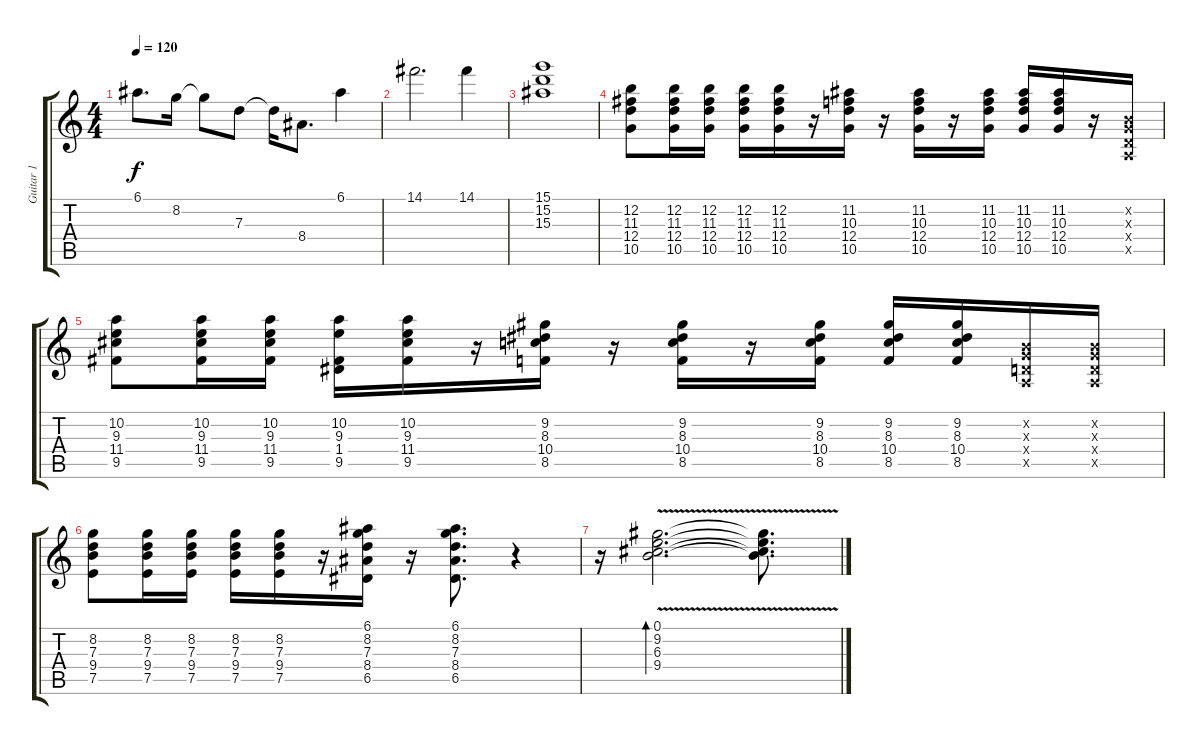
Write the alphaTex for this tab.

\track ("Guitar 1" "Guitar 1") {instrument overdrivenguitar}
\staff {score tabs}
\tuning (E4 B3 G3 D3 A2 E2) {hide}
\ts (4 4)
\tempo 120
\clef g2
\ks c
6.1.8{d dy f} 8.2.16 8.2{t}.8 7.3.8 7.3{t}.16 8.4.8{d} 6.1.4 |
14.1.2{d} 14.1.4 |
(15.1 15.2 15.3).1 |
(12.2 11.3 12.4 10.5).8 (12.2 11.3 12.4 10.5).16 (12.2 11.3 12.4 10.5).16 (12.2 11.3 12.4 10.5).16 (12.2 11.3 12.4 10.5).16 r.16 (11.2 10.3 12.4 10.5).16 r.16 (11.2 10.3 12.4 10.5).16 r.16 (11.2 10.3 12.4 10.5).16 (11.2 10.3 12.4 10.5).16 (11.2 10.3 12.4 10.5).16 r.16 (0.2{x} 0.3{x} 0.4{x} 0.5{x}).16 |
(10.2 9.3 11.4 9.5).8 (10.2 9.3 11.4 9.5).16 (10.2 9.3 11.4 9.5).16 (10.2 9.3 1.4 9.5).16 (10.2 9.3 11.4 9.5).16 r.16 (9.2 8.3 10.4 8.5).16 r.16 (9.2 8.3 10.4 8.5).16 r.16 (9.2 8.3 10.4 8.5).16 (9.2 8.3 10.4 8.5).16 (9.2 8.3 10.4 8.5).16 (0.2{x} 0.3{x} 0.4{x} 0.5{x}).16 (0.2{x} 0.3{x} 0.4{x} 0.5{x}).16 |
(8.2 7.3 9.4 7.5).8 (8.2 7.3 9.4 7.5).16 (8.2 7.3 9.4 7.5).16 (8.2 7.3 9.4 7.5).16 (8.2 7.3 9.4 7.5).16 r.16 (6.1 8.2 7.3 8.4 6.5).16 r.16 (6.1 8.2 7.3 8.4 6.5).8{d} r.4 |
r.16 (0.1{v} 9.2{v} 6.3{v} 9.4{v}).2{d bd 240} (0.1{v t} 9.2{v t} 6.3{v t} 9.4{v t}).8{d txt ""}
